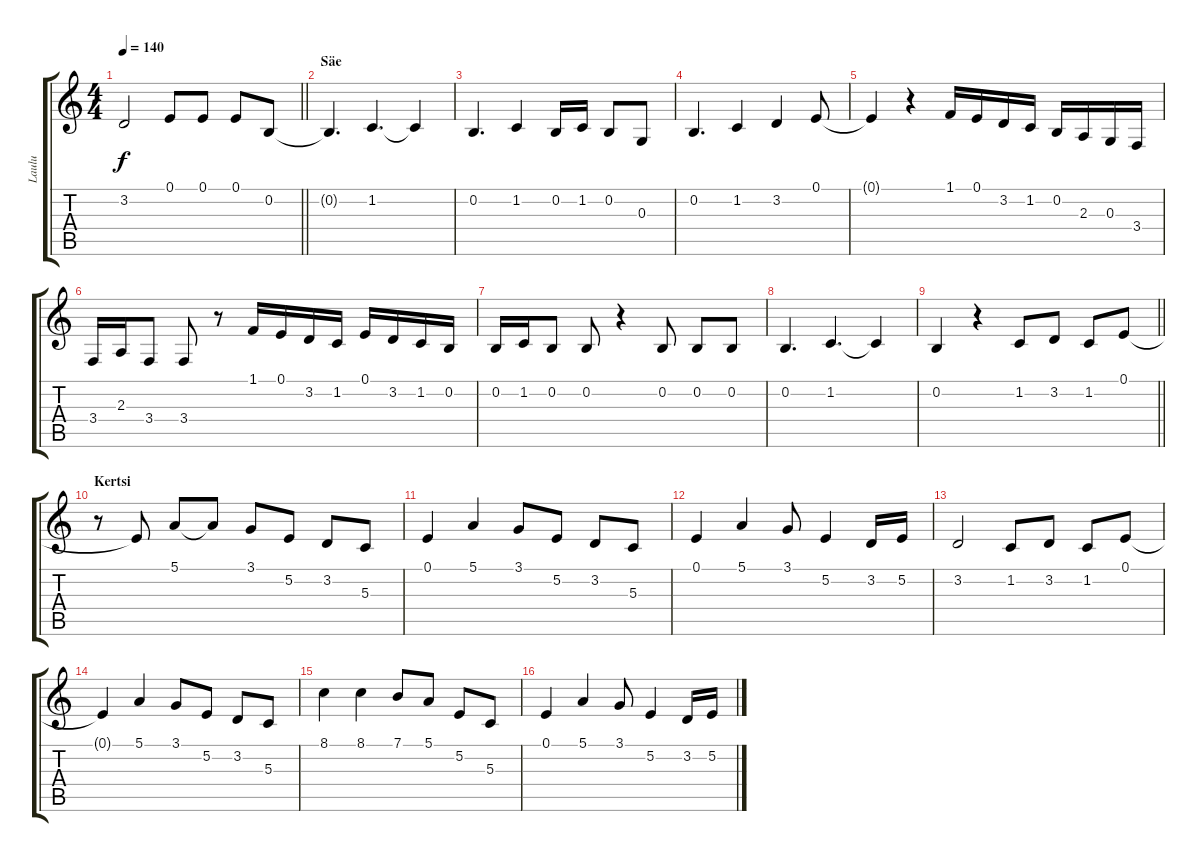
\track ("Laulu" "Laulu") {instrument lead6voice}
\staff {score tabs}
\tuning (E4 B3 G3 D3 A2 E2) {hide}
\ts (4 4)
\tempo 140
\clef g2
\barLineRight lightlight
\ks c
3.2.2{dy f} 0.1.8 0.1.8 0.1.8 0.2.8 |
\section ("" "Säe")
0.2{t}.4{d} 1.2.4{d} 1.2{t}.4 |
0.2.4{d} 1.2.4 0.2.16 1.2.16 0.2.8 0.3.8 |
0.2.4{d} 1.2.4 3.2.4 0.1.8 |
0.1{t}.4 r.4 1.1.16 0.1.16 3.2.16 1.2.16 0.2.16 2.3.16 0.3.16 3.4.16 |
3.4.16 2.3.16 3.4.8 3.4.8 r.8 1.1.16 0.1.16 3.2.16 1.2.16 0.1.16 3.2.16 1.2.16 0.2.16 |
0.2.16 1.2.16 0.2.8 0.2.8 r.4 0.2.8 0.2.8 0.2.8 |
0.2.4{d} 1.2.4{d} 1.2{t}.4 |
\barLineRight lightlight
0.2.4 r.4 1.2.8 3.2.8 1.2.8 0.1.8 |
\section ("" "Kertsi")
r.8 0.1{t}.8 5.1.8 5.1{t}.8 3.1.8 5.2.8 3.2.8 5.3.8 |
0.1.4 5.1.4 3.1.8 5.2.8 3.2.8 5.3.8 |
0.1.4 5.1.4 3.1.8 5.2.4 3.2.16 5.2.16 |
3.2.2 1.2.8 3.2.8 1.2.8 0.1.8 |
0.1{t}.4 5.1.4 3.1.8 5.2.8 3.2.8 5.3.8 |
8.1.4 8.1.4 7.1.8 5.1.8 5.2.8 5.3.8 |
0.1.4 5.1.4 3.1.8 5.2.4 3.2.16 5.2.16
